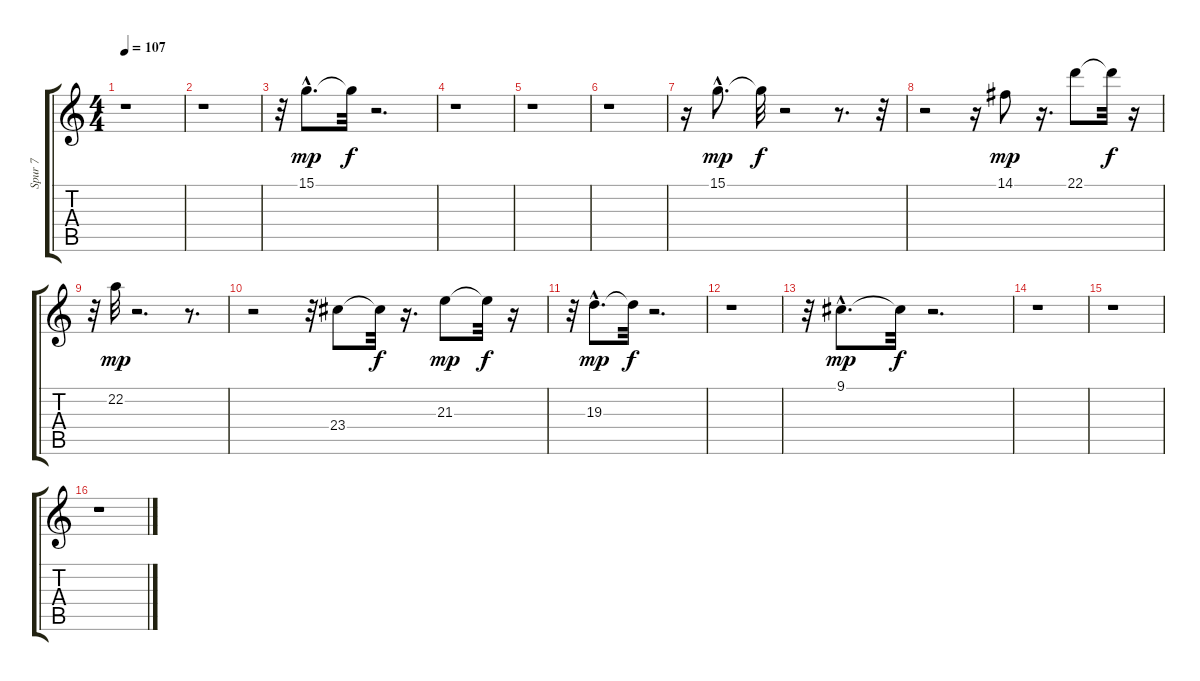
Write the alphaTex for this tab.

\track ("Spur 7" "Spur 7") {instrument acousticgrandpiano}
\staff {score tabs}
\tuning (E4 B3 G3 D3 A2 E2) {hide}
\ts (4 4)
\tempo 107
\clef g2
\ks c
r.1{dy f} |
r.1 |
r.32 15.1{hac}.8{d dy mp} 15.1{t}.32{dy f} r.2{d} |
r.1 |
r.1 |
r.1 |
r.16 15.1{hac}.8{d dy mp} 15.1{t}.32{dy f} r.2 r.8{d} r.32 |
r.2 r.16 14.1.8{dy mp} r.16{d} 22.1.8 22.1{t}.32{dy f} r.16 |
r.32 22.2.32{dy mp} r.2{d} r.8{d} |
r.2 r.32 23.4.8 23.4{t}.32{dy f} r.16{d} 21.3.8{dy mp} 21.3{t}.32{dy f} r.16 |
r.32 19.3{hac}.8{d dy mp} 19.3{t}.32{dy f} r.2{d} |
r.1 |
r.32 9.1{hac}.8{d dy mp} 9.1{t}.32{dy f} r.2{d} |
r.1 |
r.1 |
r.1
